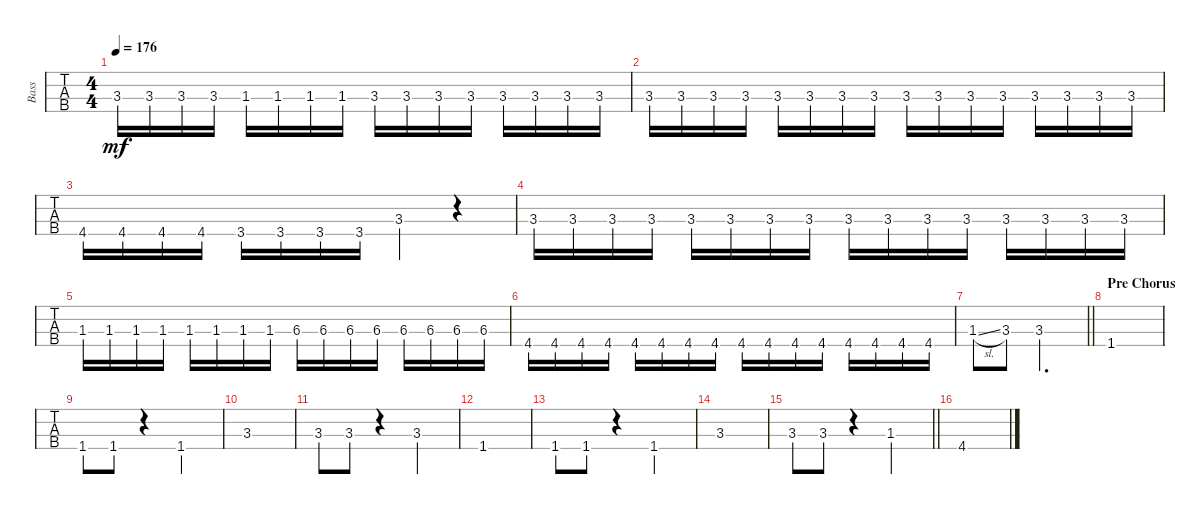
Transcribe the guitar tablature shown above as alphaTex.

\track ("Bass" "Bass") {instrument electricbassfinger}
\staff {tabs}
\tuning (G2 D2 A1 E1) {hide}
\ts (4 4)
\tempo 176
\clef f4
\ks cminor
3.3.16{dy mf} 3.3.16 3.3.16 3.3.16 1.3.16 1.3.16 1.3.16 1.3.16 3.3.16 3.3.16 3.3.16 3.3.16 3.3.16 3.3.16 3.3.16 3.3.16 |
3.3.16 3.3.16 3.3.16 3.3.16 3.3.16 3.3.16 3.3.16 3.3.16 3.3.16 3.3.16 3.3.16 3.3.16 3.3.16 3.3.16 3.3.16 3.3.16 |
4.4.16 4.4.16 4.4.16 4.4.16 3.4.16 3.4.16 3.4.16 3.4.16 3.3{st}.4 r.4 |
3.3.16 3.3.16 3.3.16 3.3.16 3.3.16 3.3.16 3.3.16 3.3.16 3.3.16 3.3.16 3.3.16 3.3.16 3.3.16 3.3.16 3.3.16 3.3.16 |
1.3.16 1.3.16 1.3.16 1.3.16 1.3.16 1.3.16 1.3.16 1.3.16 6.3.16 6.3.16 6.3.16 6.3.16 6.3.16 6.3.16 6.3.16 6.3.16 |
4.4.16 4.4.16 4.4.16 4.4.16 4.4.16 4.4.16 4.4.16 4.4.16 4.4.16 4.4.16 4.4.16 4.4.16 4.4.16 4.4.16 4.4.16 4.4.16 |
\barLineRight lightlight
1.3{sl}.8 3.3.8 3.3.2{d} |
\section ("" "Pre Chorus")
1.4.1 |
1.4.8 1.4.8 r.4 1.4.2 |
3.3.1 |
3.3.8 3.3.8 r.4 3.3.2 |
1.4.1 |
1.4.8 1.4.8 r.4 1.4.2 |
3.3.1 |
\barLineRight lightlight
3.3.8 3.3.8 r.4 1.3.2 |
\section ("" "")
4.4.1{volume 0}
